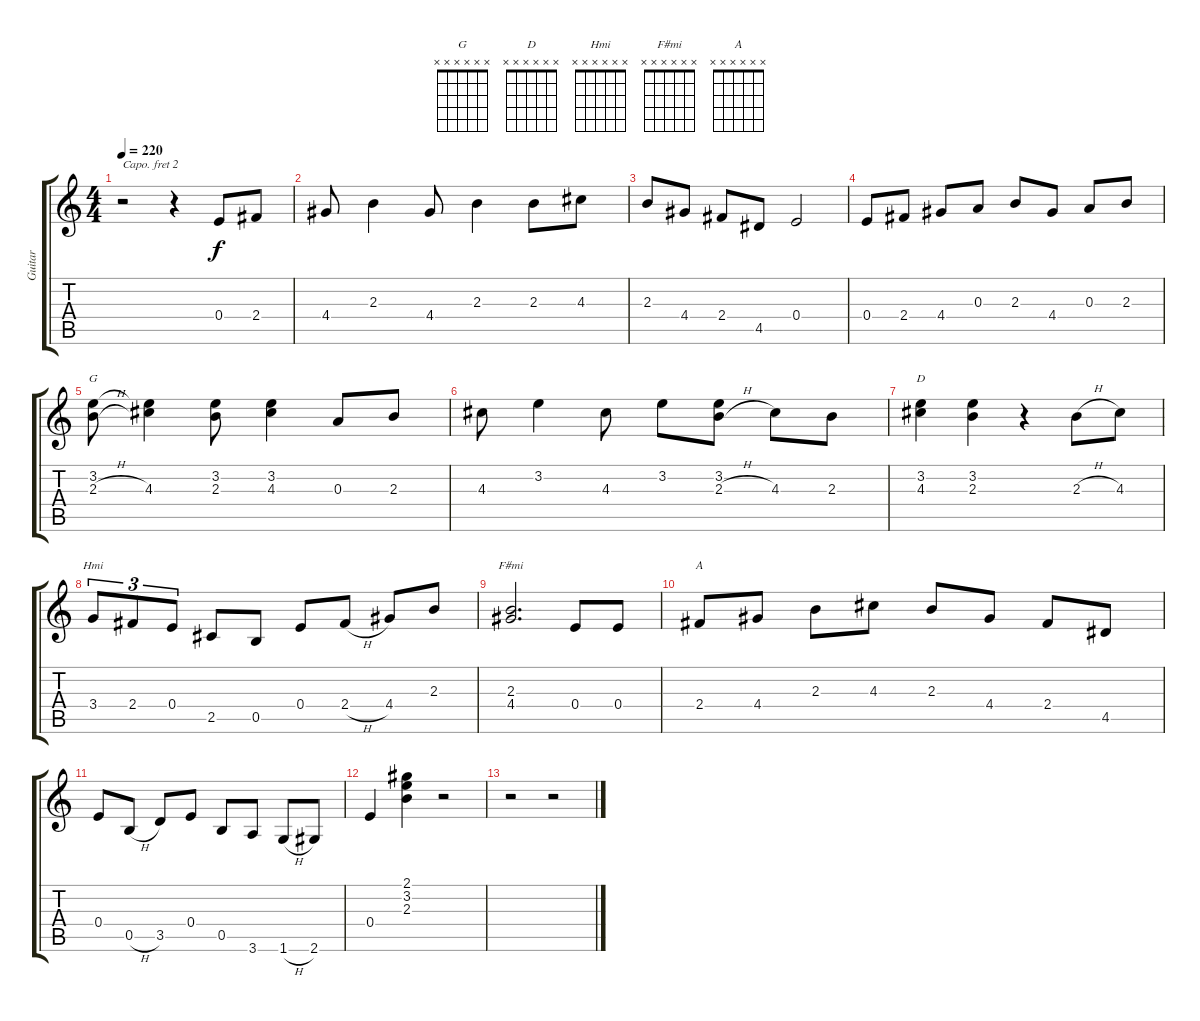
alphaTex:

\track ("Guitar" "Guitar") {instrument acousticguitarnylon}
\staff {score tabs}
\capo 2
\tuning (E4 B3 G3 D3 A2 E2) {hide}
\chord ("G" x x x x x x)
\chord ("D" x x x x x x)
\chord ("Hmi" x x x x x x)
\chord ("F#mi" x x x x x x)
\chord ("A" x x x x x x)
\ts (4 4)
\tempo 220
\clef g2
\ks c
r.2{dy f instrument acousticguitarnylon} r.4 0.4.8 2.4.8 |
4.4.8 2.3.4 4.4.8 2.3.4 2.3.8 4.3.8 |
2.3.8 4.4.8 2.4.8 4.5.8 0.4.2 |
0.4.8 2.4.8 4.4.8 0.3.8 2.3.8 4.4.8 0.3.8 2.3.8 |
(3.2 2.3{h}).8{ch "G"} (3.2{t} 4.3).4 (3.2 2.3).8 (3.2 4.3).4 0.3.8 2.3.8 |
4.3.8 3.2.4 4.3.8 3.2.8 (3.2 2.3{h}).8 4.3.8 2.3.8 |
(3.2 4.3).4{ch "D"} (3.2 2.3).4 r.4 2.3{h}.8 4.3.8 |
3.4.8{tu (3 2) ch "Hmi"} 2.4.8{tu (3 2)} 0.4.8{tu (3 2)} 2.5.8 0.5.8 0.4.8 2.4{h}.8 4.4.8 2.3.8 |
(2.3 4.4).2{d ch "F#mi"} 0.4.8 0.4.8 |
2.4.8{ch "A"} 4.4.8 2.3.8 4.3.8 2.3.8 4.4.8 2.4.8 4.5.8 |
0.4.8 0.5{h}.8 3.5.8 0.4.8 0.5.8 3.6.8 1.6{h}.8 2.6.8 |
0.4.4 (2.1 3.2 2.3).4 r.2 |
r.2 r.2
